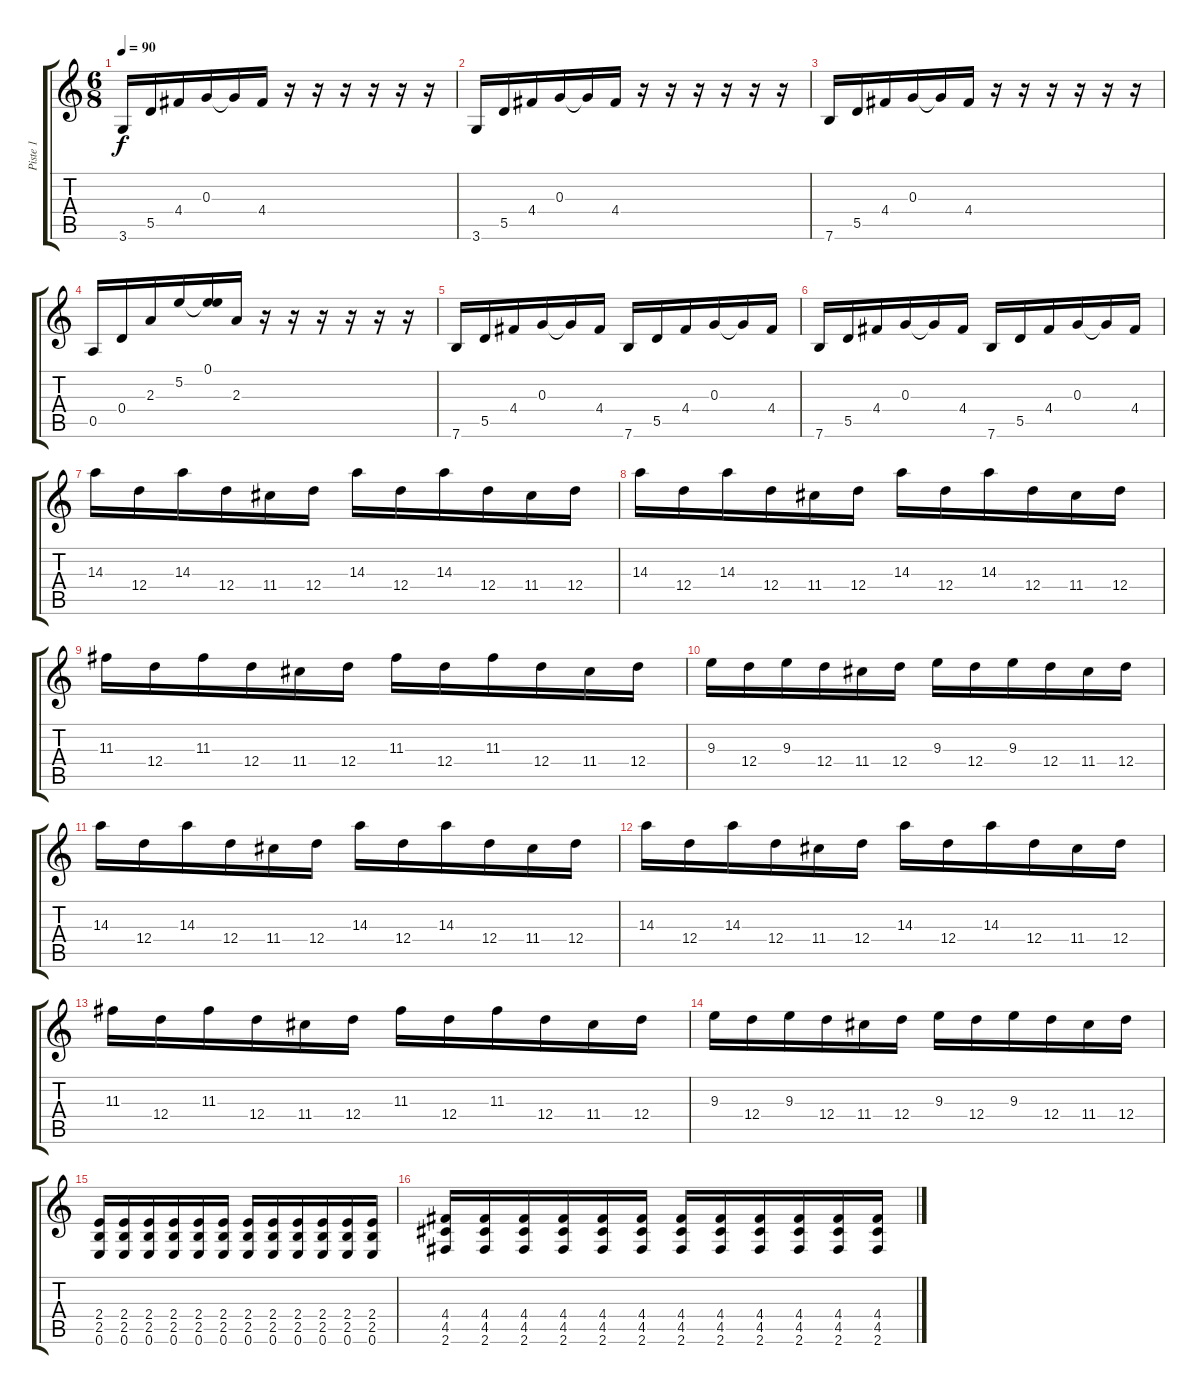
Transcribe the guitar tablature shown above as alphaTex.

\track ("Piste 1" "Piste 1") {instrument electricguitarclean}
\staff {score tabs}
\tuning (E4 B3 G3 D3 A2 E2) {hide}
\ts (6 8)
\tempo 90
\clef g2
\ks c
3.6.16{dy f} 5.5.16 4.4.16 0.3.16 0.3{t}.16 4.4.16 r.16 r.16 r.16 r.16 r.16 r.16 |
3.6.16 5.5.16 4.4.16 0.3.16 0.3{t}.16 4.4.16 r.16 r.16 r.16 r.16 r.16 r.16 |
7.6.16 5.5.16 4.4.16 0.3.16 0.3{t}.16 4.4.16 r.16 r.16 r.16 r.16 r.16 r.16 |
0.5.16 0.4.16 2.3.16 5.2.16 (0.1 5.2{t}).16 2.3.16 r.16 r.16 r.16 r.16 r.16 r.16 |
7.6.16 5.5.16 4.4.16 0.3.16 0.3{t}.16 4.4.16 7.6.16 5.5.16 4.4.16 0.3.16 0.3{t}.16 4.4.16 |
7.6.16 5.5.16 4.4.16 0.3.16 0.3{t}.16 4.4.16 7.6.16 5.5.16 4.4.16 0.3.16 0.3{t}.16 4.4.16 |
14.3.16{instrument distortionguitar} 12.4.16 14.3.16 12.4.16 11.4.16 12.4.16 14.3.16{instrument distortionguitar} 12.4.16 14.3.16 12.4.16 11.4.16 12.4.16 |
14.3.16{instrument distortionguitar} 12.4.16 14.3.16 12.4.16 11.4.16 12.4.16 14.3.16{instrument distortionguitar} 12.4.16 14.3.16 12.4.16 11.4.16 12.4.16 |
11.3.16{instrument distortionguitar} 12.4.16 11.3.16 12.4.16 11.4.16 12.4.16 11.3.16{instrument distortionguitar} 12.4.16 11.3.16 12.4.16 11.4.16 12.4.16 |
9.3.16{instrument distortionguitar} 12.4.16 9.3.16 12.4.16 11.4.16 12.4.16 9.3.16{instrument distortionguitar} 12.4.16 9.3.16 12.4.16 11.4.16 12.4.16 |
14.3.16{instrument distortionguitar} 12.4.16 14.3.16 12.4.16 11.4.16 12.4.16 14.3.16{instrument distortionguitar} 12.4.16 14.3.16 12.4.16 11.4.16 12.4.16 |
14.3.16{instrument distortionguitar} 12.4.16 14.3.16 12.4.16 11.4.16 12.4.16 14.3.16{instrument distortionguitar} 12.4.16 14.3.16 12.4.16 11.4.16 12.4.16 |
11.3.16{instrument distortionguitar} 12.4.16 11.3.16 12.4.16 11.4.16 12.4.16 11.3.16{instrument distortionguitar} 12.4.16 11.3.16 12.4.16 11.4.16 12.4.16 |
9.3.16{instrument distortionguitar} 12.4.16 9.3.16 12.4.16 11.4.16 12.4.16 9.3.16{instrument distortionguitar} 12.4.16 9.3.16 12.4.16 11.4.16 12.4.16 |
(2.4 2.5 0.6).16 (2.4 2.5 0.6).16 (2.4 2.5 0.6).16 (2.4 2.5 0.6).16 (2.4 2.5 0.6).16 (2.4 2.5 0.6).16 (2.4 2.5 0.6).16 (2.4 2.5 0.6).16 (2.4 2.5 0.6).16 (2.4 2.5 0.6).16 (2.4 2.5 0.6).16 (2.4 2.5 0.6).16 |
(4.4 4.5 2.6).16 (4.4 4.5 2.6).16 (4.4 4.5 2.6).16 (4.4 4.5 2.6).16 (4.4 4.5 2.6).16 (4.4 4.5 2.6).16 (4.4 4.5 2.6).16 (4.4 4.5 2.6).16 (4.4 4.5 2.6).16 (4.4 4.5 2.6).16 (4.4 4.5 2.6).16 (4.4 4.5 2.6).16
